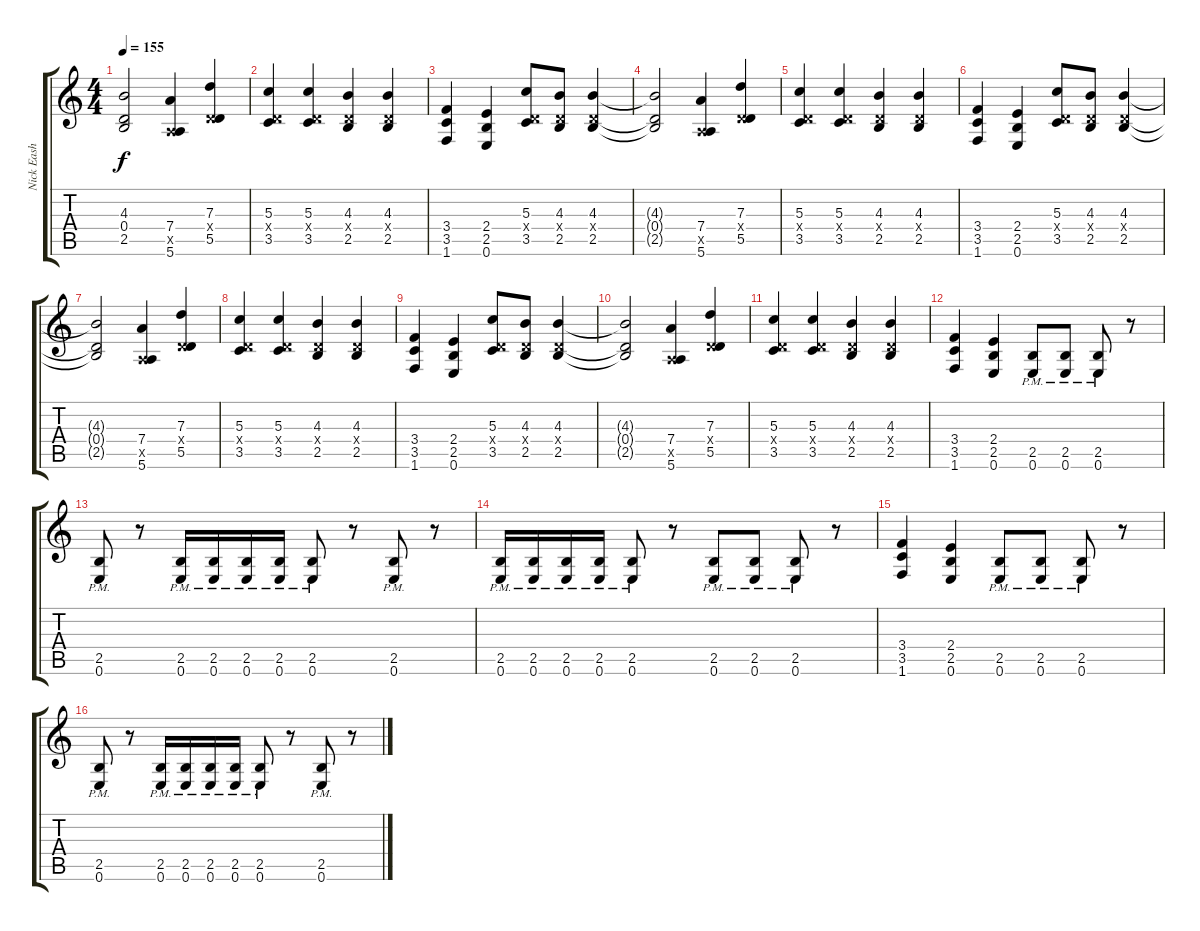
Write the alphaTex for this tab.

\track ("Nick Eash" "Nick Eash") {instrument distortionguitar}
\staff {score tabs}
\tuning (E4 B3 G3 D3 A2 E2) {hide}
\ts (4 4)
\tempo 155
\clef g2
\ks c
(4.3{t} 0.4{t} 2.5{t}).2{dy f} (7.4 0.5{x} 5.6).4 (7.3 0.4{x} 5.5).4 |
(5.3 0.4{x} 3.5).4 (5.3 0.4{x} 3.5).4 (4.3 0.4{x} 2.5).4 (4.3 0.4{x} 2.5).4 |
(3.4 3.5 1.6).4 (2.4 2.5 0.6).4 (5.3 0.4{x} 3.5).8 (4.3 0.4{x} 2.5).8 (4.3 0.4{x} 2.5).4 |
(4.3{t} 0.4{t} 2.5{t}).2 (7.4 0.5{x} 5.6).4 (7.3 0.4{x} 5.5).4 |
(5.3 0.4{x} 3.5).4 (5.3 0.4{x} 3.5).4 (4.3 0.4{x} 2.5).4 (4.3 0.4{x} 2.5).4 |
(3.4 3.5 1.6).4 (2.4 2.5 0.6).4 (5.3 0.4{x} 3.5).8 (4.3 0.4{x} 2.5).8 (4.3 0.4{x} 2.5).4 |
(4.3{t} 0.4{t} 2.5{t}).2 (7.4 0.5{x} 5.6).4 (7.3 0.4{x} 5.5).4 |
(5.3 0.4{x} 3.5).4 (5.3 0.4{x} 3.5).4 (4.3 0.4{x} 2.5).4 (4.3 0.4{x} 2.5).4 |
(3.4 3.5 1.6).4 (2.4 2.5 0.6).4 (5.3 0.4{x} 3.5).8 (4.3 0.4{x} 2.5).8 (4.3 0.4{x} 2.5).4 |
(4.3{t} 0.4{t} 2.5{t}).2 (7.4 0.5{x} 5.6).4 (7.3 0.4{x} 5.5).4 |
(5.3 0.4{x} 3.5).4 (5.3 0.4{x} 3.5).4 (4.3 0.4{x} 2.5).4 (4.3 0.4{x} 2.5).4 |
(3.4 3.5 1.6).4 (2.4 2.5 0.6).4 (2.5{pm} 0.6{pm}).8 (2.5{pm} 0.6{pm}).8 (2.5{pm} 0.6{pm}).8 r.8 |
(2.5{pm} 0.6{pm}).8 r.8 (2.5{pm} 0.6{pm}).16 (2.5{pm} 0.6{pm}).16 (2.5{pm} 0.6{pm}).16 (2.5{pm} 0.6{pm}).16 (2.5{pm} 0.6{pm}).8 r.8 (2.5{pm} 0.6{pm}).8 r.8 |
(2.5{pm} 0.6{pm}).16 (2.5{pm} 0.6{pm}).16 (2.5{pm} 0.6{pm}).16 (2.5{pm} 0.6{pm}).16 (2.5{pm} 0.6{pm}).8 r.8 (2.5{pm} 0.6).8 (2.5{pm} 0.6{pm}).8 (2.5{pm} 0.6{pm}).8 r.8 |
(3.4 3.5 1.6).4 (2.4 2.5 0.6).4 (2.5{pm} 0.6{pm}).8 (2.5{pm} 0.6{pm}).8 (2.5{pm} 0.6{pm}).8 r.8 |
(2.5{pm} 0.6{pm}).8 r.8 (2.5{pm} 0.6{pm}).16 (2.5{pm} 0.6{pm}).16 (2.5{pm} 0.6{pm}).16 (2.5{pm} 0.6{pm}).16 (2.5{pm} 0.6{pm}).8 r.8 (2.5{pm} 0.6{pm}).8 r.8
